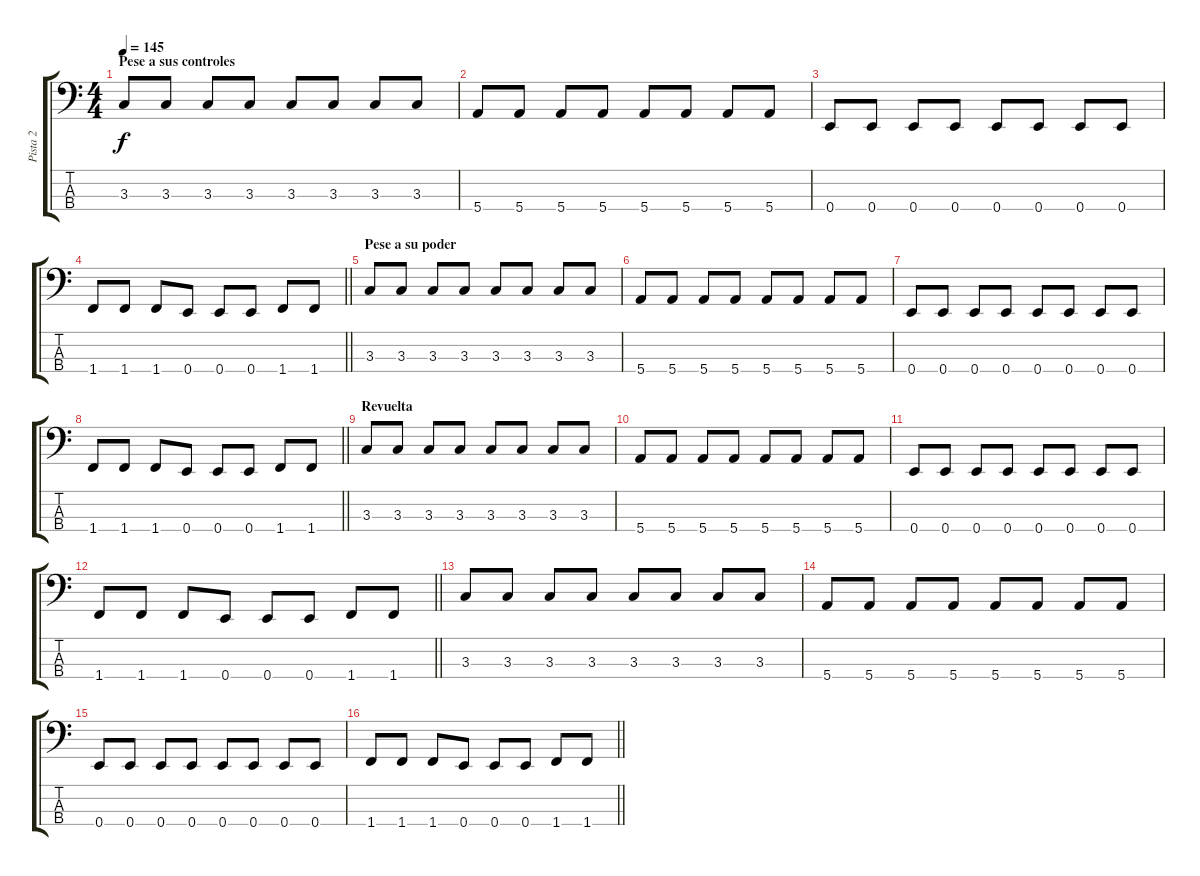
\track ("Pista 2" "Pista 2") {instrument electricbassfinger}
\staff {score tabs}
\tuning (G2 D2 A1 E1) {hide}
\ts (4 4)
\section ("" "Pese a sus controles")
\tempo 145
\clef f4
\ks c
3.3.8{dy f} 3.3.8 3.3.8 3.3.8 3.3.8 3.3.8 3.3.8 3.3.8 |
5.4.8 5.4.8 5.4.8 5.4.8 5.4.8 5.4.8 5.4.8 5.4.8 |
0.4.8 0.4.8 0.4.8 0.4.8 0.4.8 0.4.8 0.4.8 0.4.8 |
\barLineRight lightlight
1.4.8 1.4.8 1.4.8 0.4.8 0.4.8 0.4.8 1.4.8 1.4.8 |
\section ("" "Pese a su poder")
3.3.8 3.3.8 3.3.8 3.3.8 3.3.8 3.3.8 3.3.8 3.3.8 |
5.4.8 5.4.8 5.4.8 5.4.8 5.4.8 5.4.8 5.4.8 5.4.8 |
0.4.8 0.4.8 0.4.8 0.4.8 0.4.8 0.4.8 0.4.8 0.4.8 |
\barLineRight lightlight
1.4.8 1.4.8 1.4.8 0.4.8 0.4.8 0.4.8 1.4.8 1.4.8 |
\section ("" "Revuelta")
3.3.8 3.3.8 3.3.8 3.3.8 3.3.8 3.3.8 3.3.8 3.3.8 |
5.4.8 5.4.8 5.4.8 5.4.8 5.4.8 5.4.8 5.4.8 5.4.8 |
0.4.8 0.4.8 0.4.8 0.4.8 0.4.8 0.4.8 0.4.8 0.4.8 |
\barLineRight lightlight
1.4.8 1.4.8 1.4.8 0.4.8 0.4.8 0.4.8 1.4.8 1.4.8 |
3.3.8 3.3.8 3.3.8 3.3.8 3.3.8 3.3.8 3.3.8 3.3.8 |
5.4.8 5.4.8 5.4.8 5.4.8 5.4.8 5.4.8 5.4.8 5.4.8 |
0.4.8 0.4.8 0.4.8 0.4.8 0.4.8 0.4.8 0.4.8 0.4.8 |
\barLineRight lightlight
1.4.8 1.4.8 1.4.8 0.4.8 0.4.8 0.4.8 1.4.8 1.4.8
